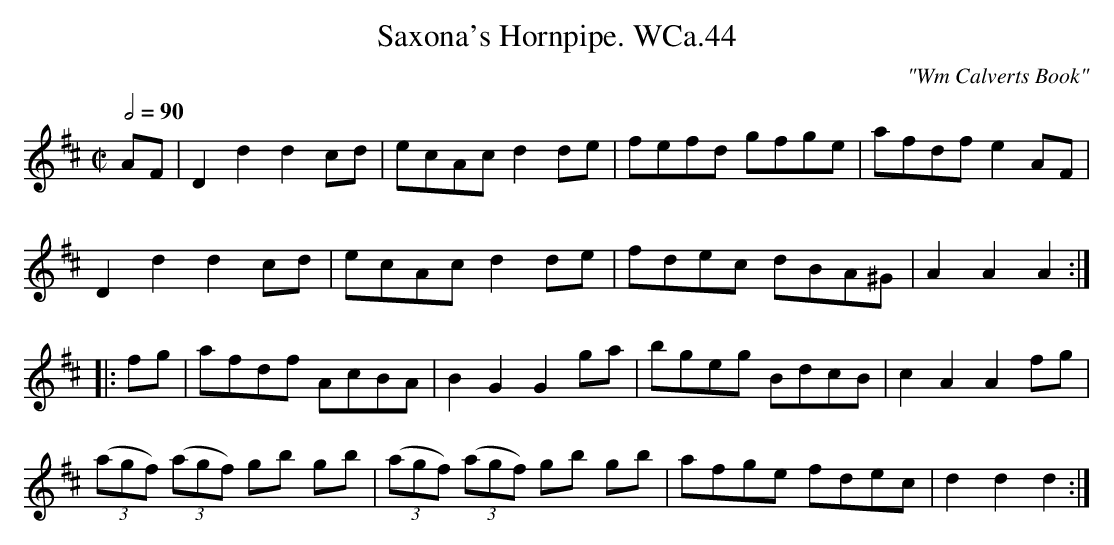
X:1
T:Saxona's Hornpipe. WCa.44
M:C|
L:1/8
Q:1/2=90
C:"Wm Calverts Book"
K:D
AF|D2d2d2cd|ecAcd2de|fefd gfge|afdfe2AF|
D2d2d2cd|ecAcd2de|fdec dBA^G|A2A2A2:|
|:fg|afdf AcBA|B2G2G2ga|bgeg BdcB|c2A2A2fg|
((3agf) ((3agf) gb gb|((3agf) ((3agf) gb gb|\
afge fdec|d2d2d2:|
